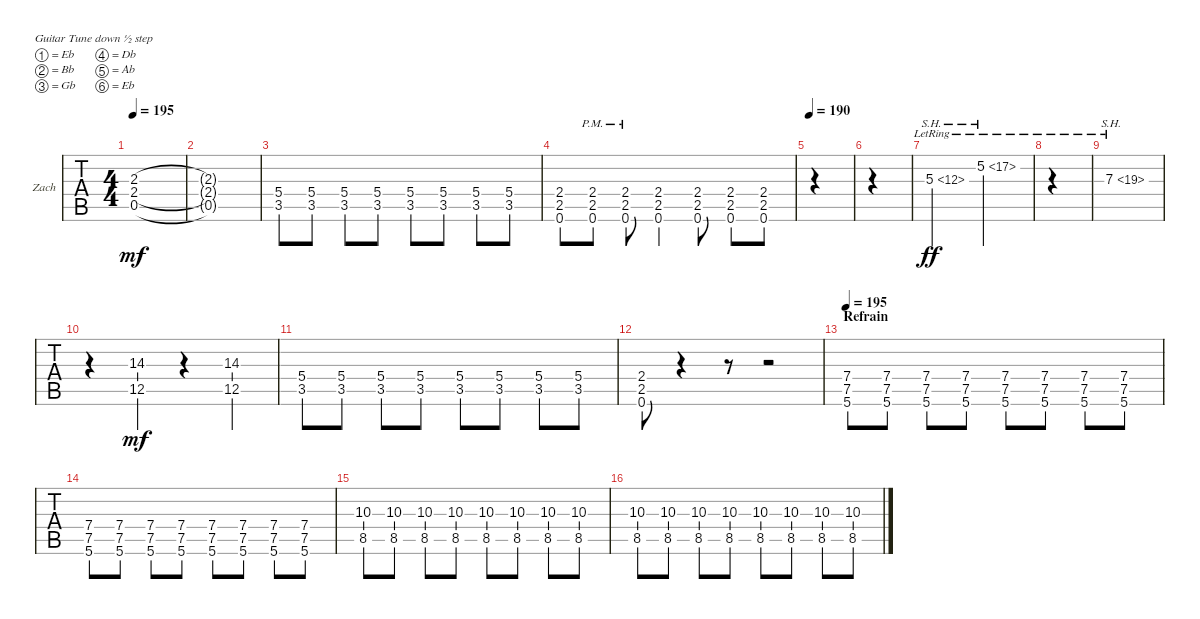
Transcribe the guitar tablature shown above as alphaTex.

\defaultSystemsLayout 4
\bracketExtendMode groupsimilarinstruments
\firstSystemTrackNameOrientation horizontal
\otherSystemsTrackNameOrientation horizontal
\track ("Lead Guitar" "Zach") {instrument overdrivenguitar}
\staff {tabs}
\tuning (Eb4 Bb3 Gb3 Db3 Ab2 Eb2)
\ts (4 4)
\tempo 195
\clef g2
\scale
0.333333
\ks c
(0.5{t} 2.4{t} 2.3{t}).1{dy mf} |
\scale
0.333333 (0.5{t} 2.4{t} 2.3{t}).1 |
\scale
0.333333 (3.5 5.4).8 (3.5 5.4).8 (3.5 5.4).8 (3.5 5.4).8 (3.5 5.4).8 (3.5 5.4).8 (3.5 5.4).8 (3.5 5.4).8 |
\scale
0.333333 (0.6 2.5 2.4).8 (0.6{pm} 2.5{pm} 2.4{pm}).8 (0.6{pm} 2.5{pm} 2.4{pm}).8 (0.6 2.5 2.4).4 (0.6 2.5 2.4).8 (0.6 2.5 2.4).8 (0.6 2.5 2.4).8 |
\tempo (190 0.00625)
\scale
0.333333 |
\scale
0.333333 |
\scale
0.333333 5.3{sh 7 lr}.2{dy ff} 5.2{sh 12 lr}.2 |
\scale
0.333333 |
\scale
0.333333 7.3{sh 12 lr}.1 |
\scale
0.333333 r.4 (12.5 14.3).4{dy mf} r.4 (12.5 14.3).4 |
\scale
0.333333 (3.5 5.4).8 (3.5 5.4).8 (3.5 5.4).8 (3.5 5.4).8 (3.5 5.4).8 (3.5 5.4).8 (3.5 5.4).8 (3.5 5.4).8 |
\scale
0.333333 (0.6 2.5 2.4).8 r.4 r.8 r.2 |
\section ("" "Refrain")
\tempo 195
\scale
0.333333 (5.6 7.5 7.4).8 (5.6 7.5 7.4).8 (5.6 7.5 7.4).8 (5.6 7.5 7.4).8 (5.6 7.5 7.4).8 (5.6 7.5 7.4).8 (5.6 7.5 7.4).8 (5.6 7.5 7.4).8 |
\scale
0.333333 (5.6 7.5 7.4).8 (5.6 7.5 7.4).8 (5.6 7.5 7.4).8 (5.6 7.5 7.4).8 (5.6 7.5 7.4).8 (5.6 7.5 7.4).8 (5.6 7.5 7.4).8 (5.6 7.5 7.4).8 |
\scale
0.333333 (8.5 10.3).8 (8.5 10.3).8 (8.5 10.3).8 (8.5 10.3).8 (8.5 10.3).8 (8.5 10.3).8 (8.5 10.3).8 (8.5 10.3).8 |
\scale
0.333333 (8.5 10.3).8 (8.5 10.3).8 (8.5 10.3).8 (8.5 10.3).8 (8.5 10.3).8 (8.5 10.3).8 (8.5 10.3).8 (8.5 10.3).8
